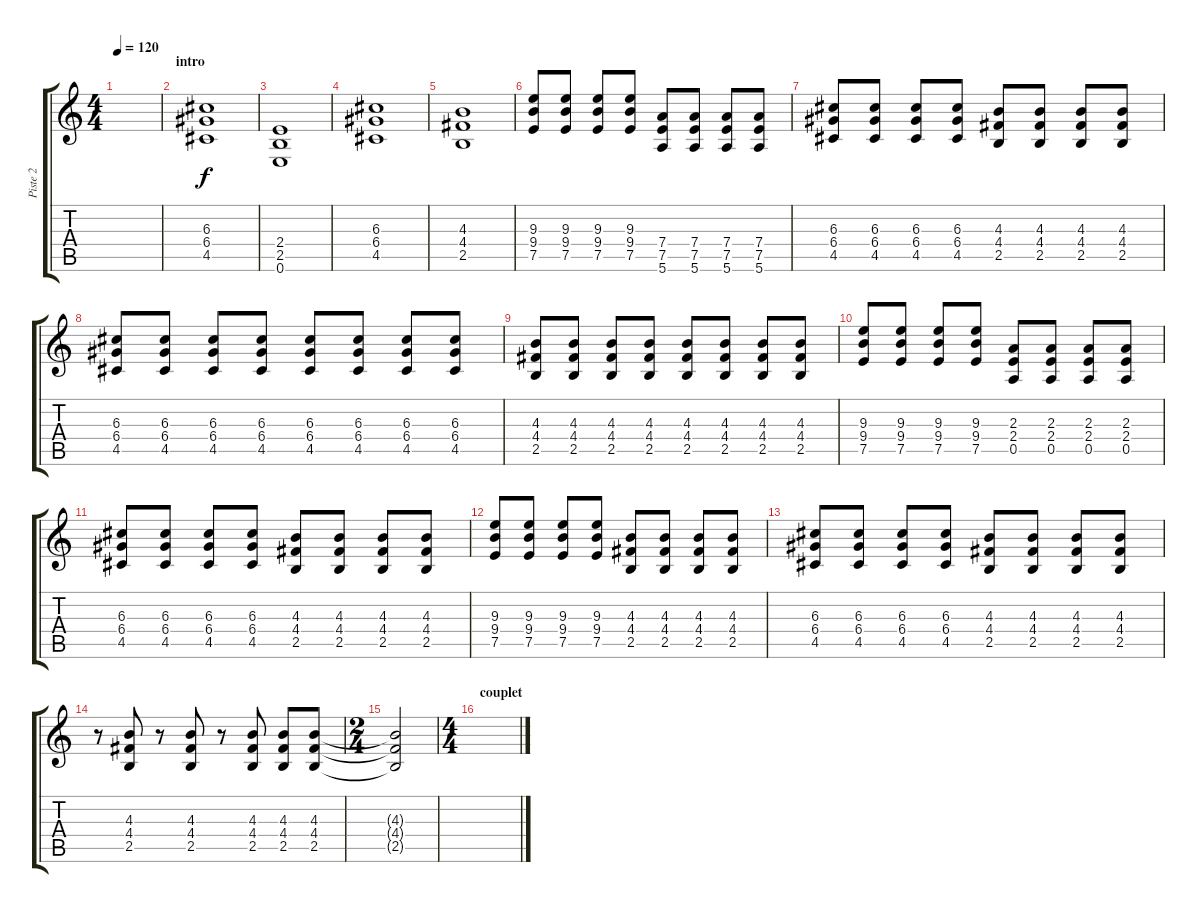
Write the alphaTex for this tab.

\track ("Piste 2" "Piste 2") {instrument distortionguitar}
\staff {score tabs}
\tuning (E4 B3 G3 D3 A2 E2) {hide}
\ts (4 4)
\tempo 120
\clef g2
\ks c
|
\section ("" "intro")
(6.3 6.4 4.5).1 |
(2.4 2.5 0.6).1 |
(6.3 6.4 4.5).1 |
(4.3 4.4 2.5).1 |
(9.3 9.4 7.5).8 (9.3 9.4 7.5).8 (9.3 9.4 7.5).8 (9.3 9.4 7.5).8 (7.4 7.5 5.6).8 (7.4 7.5 5.6).8 (7.4 7.5 5.6).8 (7.4 7.5 5.6).8 |
(6.3 6.4 4.5).8 (6.3 6.4 4.5).8 (6.3 6.4 4.5).8 (6.3 6.4 4.5).8 (4.3 4.4 2.5).8 (4.3 4.4 2.5).8 (4.3 4.4 2.5).8 (4.3 4.4 2.5).8 |
(6.3 6.4 4.5).8 (6.3 6.4 4.5).8 (6.3 6.4 4.5).8 (6.3 6.4 4.5).8 (6.3 6.4 4.5).8 (6.3 6.4 4.5).8 (6.3 6.4 4.5).8 (6.3 6.4 4.5).8 |
(4.3 4.4 2.5).8 (4.3 4.4 2.5).8 (4.3 4.4 2.5).8 (4.3 4.4 2.5).8 (4.3 4.4 2.5).8 (4.3 4.4 2.5).8 (4.3 4.4 2.5).8 (4.3 4.4 2.5).8 |
(9.3 9.4 7.5).8 (9.3 9.4 7.5).8 (9.3 9.4 7.5).8 (9.3 9.4 7.5).8 (2.3 2.4 0.5).8 (2.3 2.4 0.5).8 (2.3 2.4 0.5).8 (2.3 2.4 0.5).8 |
(6.3 6.4 4.5).8 (6.3 6.4 4.5).8 (6.3 6.4 4.5).8 (6.3 6.4 4.5).8 (4.3 4.4 2.5).8 (4.3 4.4 2.5).8 (4.3 4.4 2.5).8 (4.3 4.4 2.5).8 |
(9.3 9.4 7.5).8 (9.3 9.4 7.5).8 (9.3 9.4 7.5).8 (9.3 9.4 7.5).8 (4.3 4.4 2.5).8 (4.3 4.4 2.5).8 (4.3 4.4 2.5).8 (4.3 4.4 2.5).8 |
(6.3 6.4 4.5).8 (6.3 6.4 4.5).8 (6.3 6.4 4.5).8 (6.3 6.4 4.5).8 (4.3 4.4 2.5).8 (4.3 4.4 2.5).8 (4.3 4.4 2.5).8 (4.3 4.4 2.5).8 |
r.8 (4.3 4.4 2.5).8 r.8 (4.3 4.4 2.5).8 r.8 (4.3 4.4 2.5).8 (4.3 4.4 2.5).8 (4.3 4.4 2.5).8 |
\ts (2 4)
(4.3{t} 4.4{t} 2.5{t}).2 |
\ts (4 4)
\section ("" "couplet")
